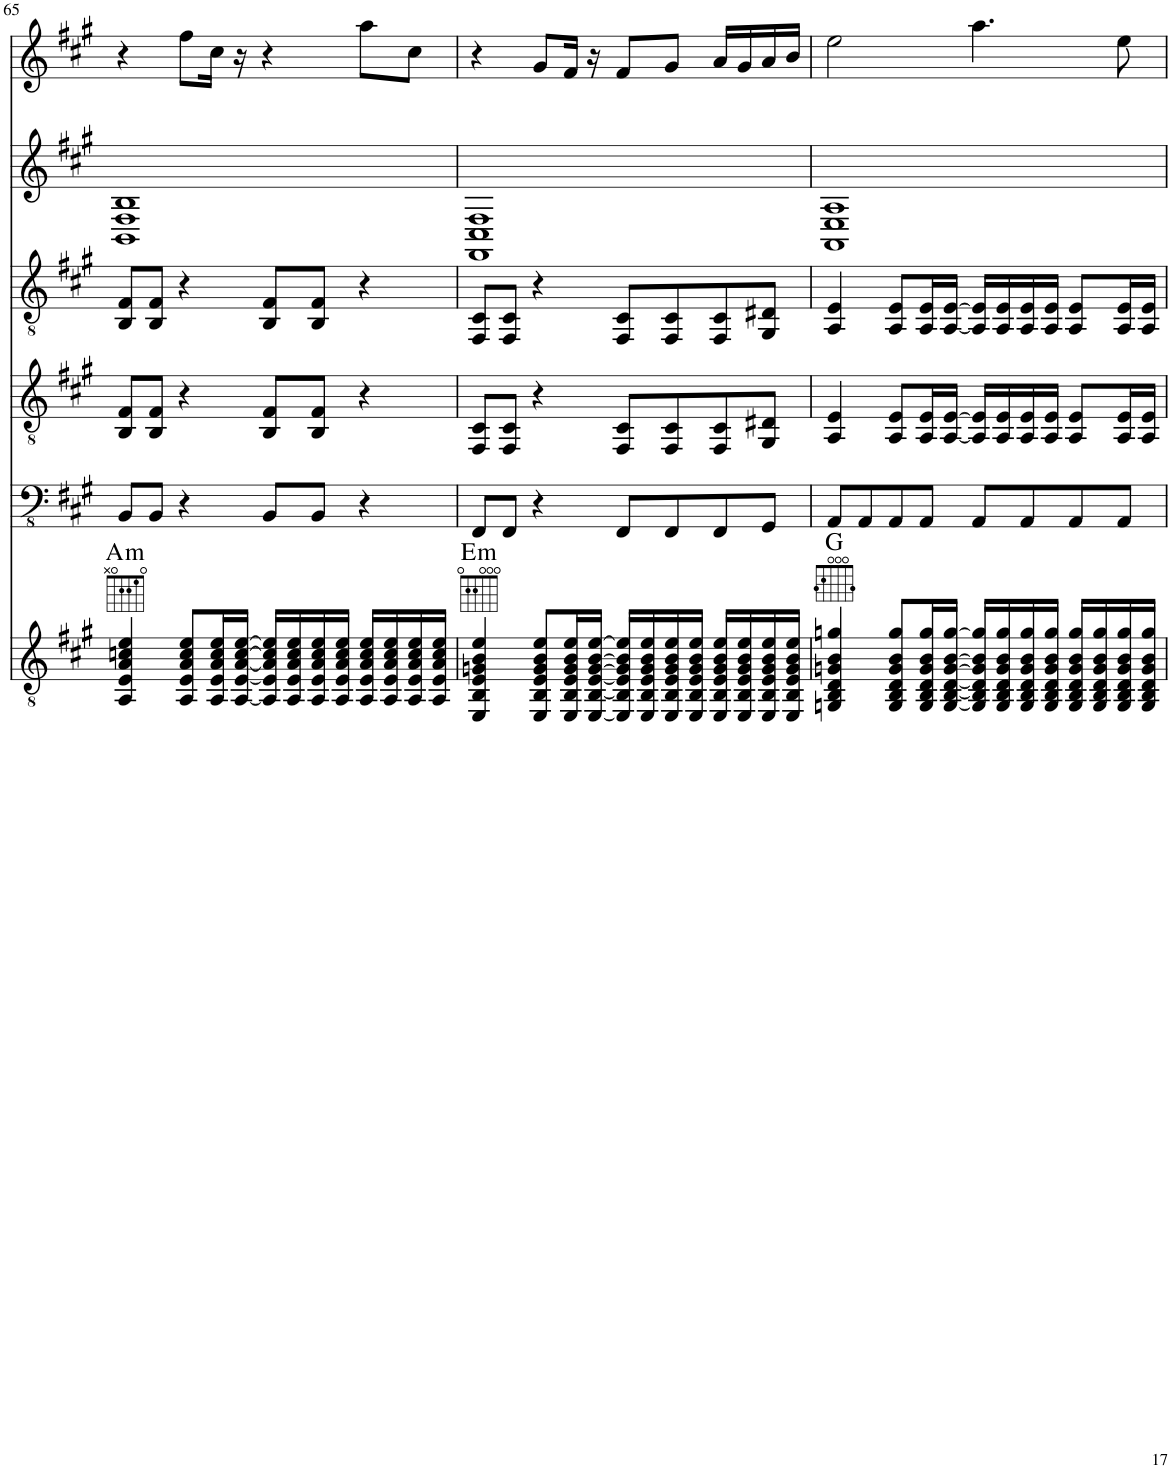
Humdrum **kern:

**kern	**harte	**kern	**kern	**kern	**kern	**kern
*part6	*part6	*part5	*part4	*part3	*part2	*part1
*staff6	*	*staff5	*staff4	*staff3	*staff2	*staff1
*I"ľ����	*	*I"��˹	*I"���༪��	*I"��������	*I"���� ����	*I"���� ����
!!LO:PB:g=z
*clefGv2	*	*clefFv4	*clefGv2	*clefGv2	*clefG2	*clefG2
*k[f#c#g#]	*	*k[f#c#g#]	*k[f#c#g#]	*k[f#c#g#]	*k[f#c#g#]	*k[f#c#g#]
*M4/4	*	*M4/4	*M4/4	*M4/4	*M4/4	*M4/4
=65	=65	=65	=65	=65	=65	=65
!	!LO:H:kt=m	!	!	!	!	!
4AA/ 4E/ 4A/ 4cn/ 4e/	A:min	8BBB/L	8BB/ 8F#/L	8BB/ 8F#/L	1BB 1F# 1B	4r
.	.	8BBB/J	8BB/ 8F#/J	8BB/ 8F#/J	.	.
8AA/ 8E/ 8A/ 8c/ 8e/L	.	4r	4r	4r	.	8ff#\L
16AA/ 16E/ 16A/ 16c/ 16e/L	.	.	.	.	.	16cc#\Jk
[16AA/ [16E/ [16A/ [16c/ [16e/JJ	.	.	.	.	.	16r
16AA/] 16E/] 16A/] 16c/] 16e/]LL	.	8BBB/L	8BB/ 8F#/L	8BB/ 8F#/L	.	4r
16AA/ 16E/ 16A/ 16c/ 16e/	.	.	.	.	.	.
16AA/ 16E/ 16A/ 16c/ 16e/	.	8BBB/J	8BB/ 8F#/J	8BB/ 8F#/J	.	.
16AA/ 16E/ 16A/ 16c/ 16e/JJ	.	.	.	.	.	.
16AA/ 16E/ 16A/ 16c/ 16e/LL	.	4r	4r	4r	.	8aa\L
16AA/ 16E/ 16A/ 16c/ 16e/	.	.	.	.	.	.
16AA/ 16E/ 16A/ 16c/ 16e/	.	.	.	.	.	8cc#\J
16AA/ 16E/ 16A/ 16c/ 16e/JJ	.	.	.	.	.	.
=66	=66	=66	=66	=66	=66	=66
!	!LO:H:kt=m	!	!	!	!	!
4EE/ 4BB/ 4E/ 4Gn/ 4B/ 4e/	E:min	8FFF#/L	8FF#/ 8C#/L	8FF#/ 8C#/L	1FF# 1C# 1F#	4r
.	.	8FFF#/J	8FF#/ 8C#/J	8FF#/ 8C#/J	.	.
8EE/ 8BB/ 8E/ 8G/ 8B/ 8e/L	.	4r	4r	4r	.	8g#/L
16EE/ 16BB/ 16E/ 16G/ 16B/ 16e/L	.	.	.	.	.	16f#/Jk
[16EE/ [16BB/ [16E/ [16G/ [16B/ [16e/JJ	.	.	.	.	.	16r
16EE/] 16BB/] 16E/] 16G/] 16B/] 16e/]LL	.	8FFF#/L	8FF#/ 8C#/L	8FF#/ 8C#/L	.	8f#/L
16EE/ 16BB/ 16E/ 16G/ 16B/ 16e/	.	.	.	.	.	.
16EE/ 16BB/ 16E/ 16G/ 16B/ 16e/	.	8FFF#/	8FF#/ 8C#/	8FF#/ 8C#/	.	8g#/J
16EE/ 16BB/ 16E/ 16G/ 16B/ 16e/JJ	.	.	.	.	.	.
16EE/ 16BB/ 16E/ 16G/ 16B/ 16e/LL	.	8FFF#/	8FF#/ 8C#/	8FF#/ 8C#/	.	16a/LL
16EE/ 16BB/ 16E/ 16G/ 16B/ 16e/	.	.	.	.	.	16g#/
16EE/ 16BB/ 16E/ 16G/ 16B/ 16e/	.	8GGG#/J	8GG#/ 8D#X/J	8GG#/ 8D#X/J	.	16a/
16EE/ 16BB/ 16E/ 16G/ 16B/ 16e/JJ	.	.	.	.	.	16b/JJ
=67	=67	=67	=67	=67	=67	=67
4GGn/ 4BB/ 4D/ 4Gn/ 4B/ 4gn/	G:maj	8AAA/L	4AA/ 4E/	4AA/ 4E/	1AA 1E 1A	2ee\
.	.	8AAA/	.	.	.	.
8GG/ 8BB/ 8D/ 8G/ 8B/ 8g/L	.	8AAA/	8AA/ 8E/L	8AA/ 8E/L	.	.
16GG/ 16BB/ 16D/ 16G/ 16B/ 16g/L	.	8AAA/J	16AA/ 16E/L	16AA/ 16E/L	.	.
[16GG/ [16BB/ [16D/ [16G/ [16B/ [16g/JJ	.	.	[16AA/ [16E/JJ	[16AA/ [16E/JJ	.	.
16GG/] 16BB/] 16D/] 16G/] 16B/] 16g/]LL	.	8AAA/L	16AA/] 16E/]LL	16AA/] 16E/]LL	.	4.aa\
16GG/ 16BB/ 16D/ 16G/ 16B/ 16g/	.	.	16AA/ 16E/	16AA/ 16E/	.	.
16GG/ 16BB/ 16D/ 16G/ 16B/ 16g/	.	8AAA/	16AA/ 16E/	16AA/ 16E/	.	.
16GG/ 16BB/ 16D/ 16G/ 16B/ 16g/JJ	.	.	16AA/ 16E/JJ	16AA/ 16E/JJ	.	.
16GG/ 16BB/ 16D/ 16G/ 16B/ 16g/LL	.	8AAA/	8AA/ 8E/L	8AA/ 8E/L	.	.
16GG/ 16BB/ 16D/ 16G/ 16B/ 16g/	.	.	.	.	.	.
16GG/ 16BB/ 16D/ 16G/ 16B/ 16g/	.	8AAA/J	16AA/ 16E/L	16AA/ 16E/L	.	8ee\
16GG/ 16BB/ 16D/ 16G/ 16B/ 16g/JJ	.	.	16AA/ 16E/JJ	16AA/ 16E/JJ	.	.
=	=	=	=	=	=	=
*-	*-	*-	*-	*-	*-	*-
